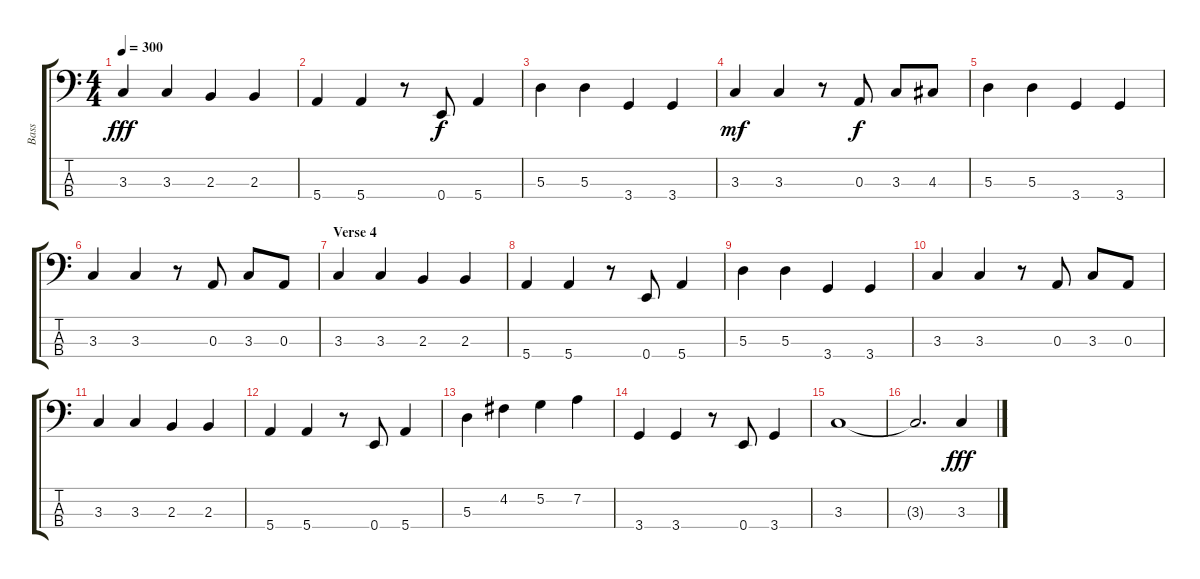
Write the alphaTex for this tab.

\track ("Bass" "Bass") {instrument electricbassfinger}
\staff {score tabs}
\tuning (G2 D2 A1 E1) {hide}
\ts (4 4)
\tempo 300
\clef f4
\ks c
3.3.4{dy fff} 3.3.4 2.3.4 2.3.4 |
5.4.4 5.4.4 r.8 0.4.8{dy f} 5.4.4 |
5.3.4 5.3.4 3.4.4 3.4.4 |
3.3.4{dy mf} 3.3.4 r.8 0.3.8{dy f} 3.3.8 4.3.8 |
5.3.4 5.3.4 3.4.4 3.4.4 |
3.3.4 3.3.4 r.8 0.3.8 3.3.8 0.3.8 |
\section ("" "Verse 4")
3.3.4 3.3.4 2.3.4 2.3.4 |
5.4.4 5.4.4 r.8 0.4.8 5.4.4 |
5.3.4 5.3.4 3.4.4 3.4.4 |
3.3.4 3.3.4 r.8 0.3.8 3.3.8 0.3.8 |
3.3.4 3.3.4 2.3.4 2.3.4 |
5.4.4 5.4.4 r.8 0.4.8 5.4.4 |
5.3.4 4.2.4 5.2.4 7.2.4 |
3.4.4 3.4.4 r.8 0.4.8 3.4.4 |
3.3.1 |
3.3{t}.2{d} 3.3.4{dy fff}
